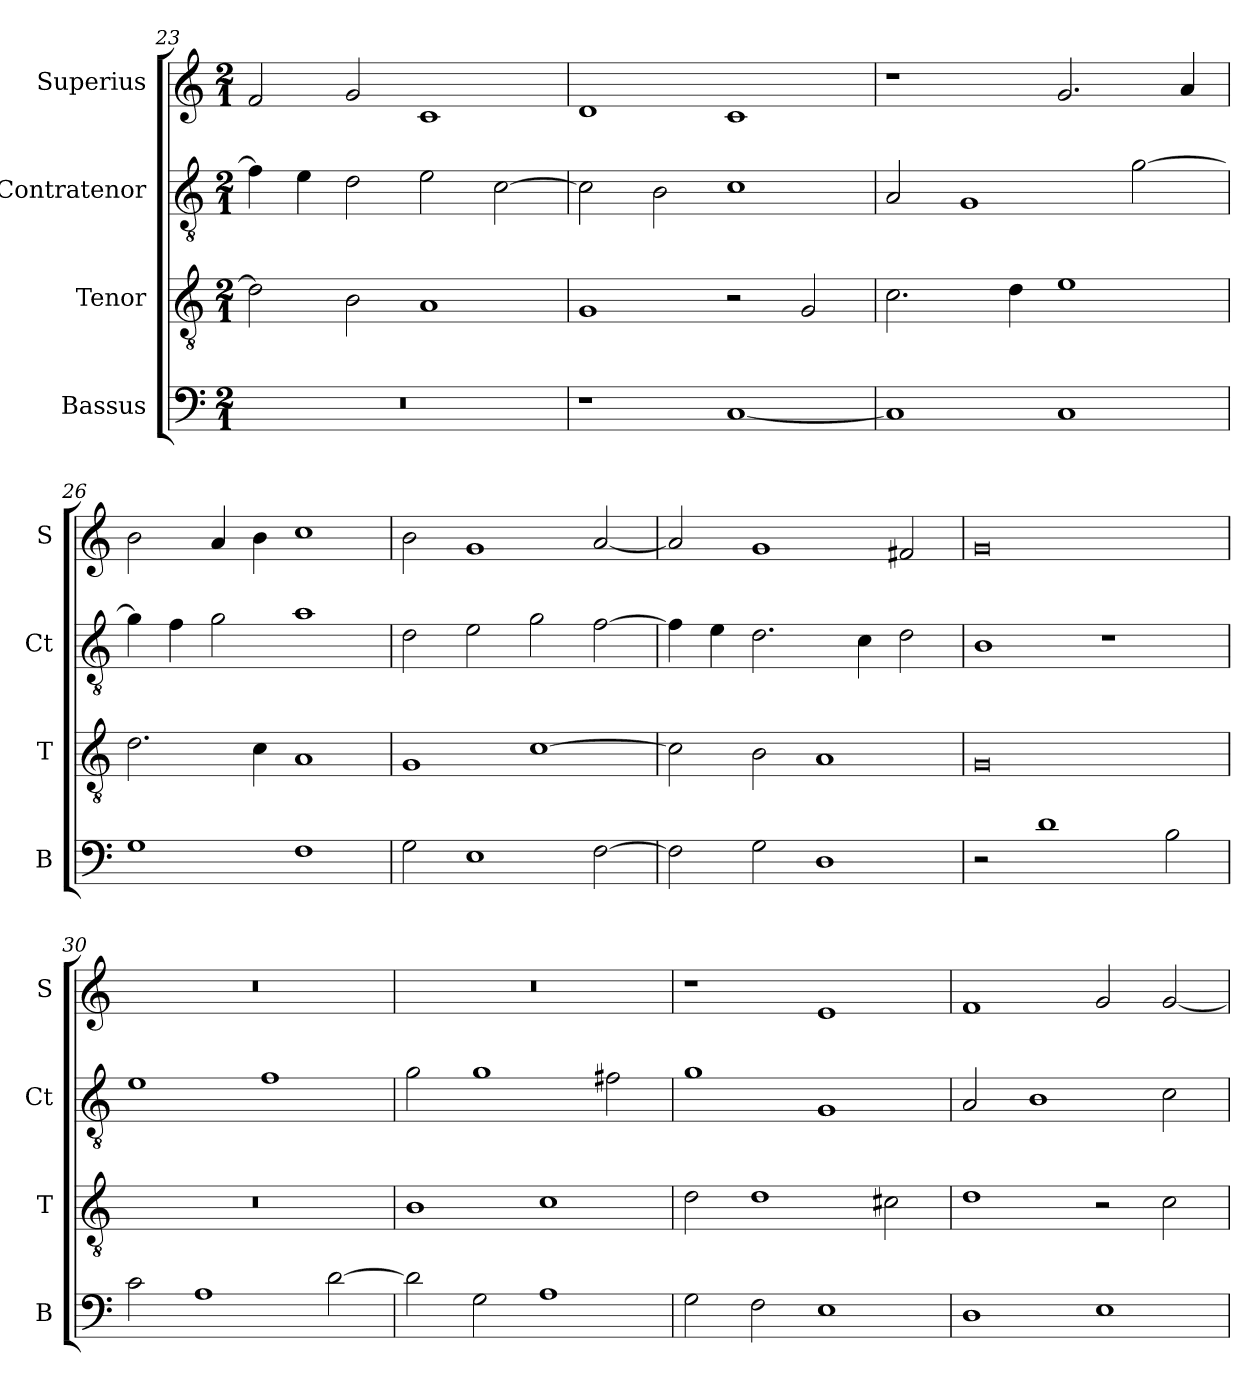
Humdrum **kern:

**kern	**kern	**kern	**kern
*part4	*part3	*part2	*part1
*staff4	*staff3	*staff2	*staff1
*I"Bassus	*I"Tenor	*I"Contratenor	*I"Superius
*I'B	*I'T	*I'Ct	*I'S
*clefF4	*clefGv2	*clefGv2	*clefG2
*k[]	*k[]	*k[]	*k[]
*M2/1	*M2/1	*M2/1	*M2/1
=23	=23	=23	=23
0r	2d\]	4f\]	2f/
.	.	4e\	.
.	2B\	2d\	2g/
.	1A	2e\	1c
.	.	[2c\	.
=24	=24	=24	=24
1r	1G	2c\]	1d
.	.	2B\	.
[1C	2r	1c	1c
.	2G/	.	.
=25	=25	=25	=25
1C]	2.c\	2A/	1r
.	.	1G	.
.	4d\	.	.
1C	1e	.	2.g/
.	.	[2g\	.
.	.	.	4a/
=26	=26	=26	=26
1G	2.d\	4g\]	2b\
.	.	4f\	.
.	.	2g\	4a/
.	4c\	.	4b\
1F	1A	1a	1cc
=27	=27	=27	=27
2G\	1G	2d\	2b\
1E	.	2e\	1g
.	[1c	2g\	.
[2F\	.	[2f\	[2a/
=28	=28	=28	=28
2F\]	2c\]	4f\]	2a/]
.	.	4e\	.
2G\	2B\	2.d\	1g
1D	1A	.	.
.	.	4c\	.
.	.	2d\	2f#X/
=29	=29	=29	=29
2r	0G	1B	0g
1d	.	.	.
.	.	1r	.
2B\	.	.	.
=30	=30	=30	=30
2c\	0r	1e	0r
1A	.	.	.
.	.	1f	.
[2d\	.	.	.
=31	=31	=31	=31
2d\]	1B	2g\	0r
2G\	.	1g	.
1A	1c	.	.
.	.	2f#X\	.
=32	=32	=32	=32
2G\	2d\	1g	1r
2F\	1d	.	.
1E	.	1G	1e
.	2c#X\	.	.
=33	=33	=33	=33
1D	1d	2A/	1f
.	.	1B	.
1E	2r	.	2g/
.	2c\	2c\	[2g/
=	=	=	=
*-	*-	*-	*-
